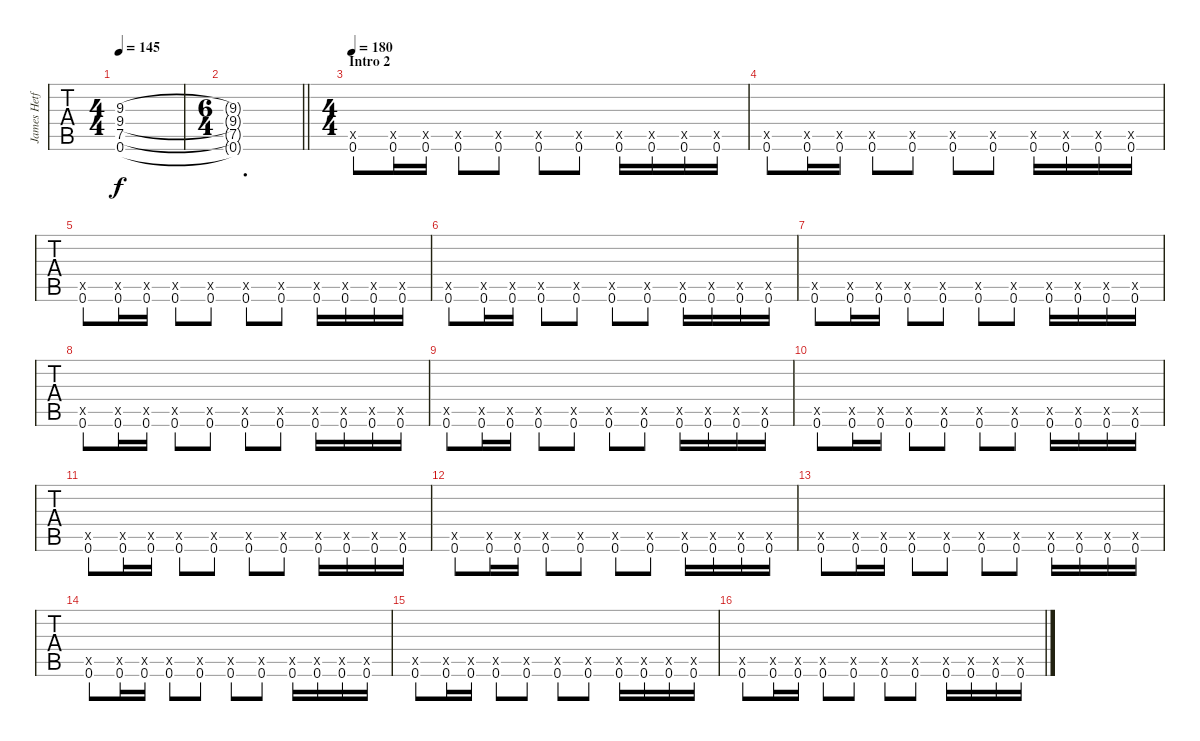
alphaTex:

\track ("James Hetfield" "James Hetf") {instrument distortionguitar}
\staff {tabs}
\tuning (E4 B3 G3 D3 A2 E2) {hide}
\ts (4 4)
\tempo 145
\clef g2
\ks c
(9.3{t} 9.4{t} 7.5{t} 0.6{t}).1{dy f} |
\ts (6 4)
\barLineRight lightlight
(9.3{t} 9.4{t} 7.5{t} 0.6{t}).1{d} |
\ts (4 4)
\section ("" "Intro 2")
\tempo 180
(0.5{x} 0.6).8 (0.5{x} 0.6).16 (0.5{x} 0.6).16 (0.5{x} 0.6).8 (0.5{x} 0.6).8 (0.5{x} 0.6).8 (0.5{x} 0.6).8 (0.5{x} 0.6).16 (0.5{x} 0.6).16 (0.5{x} 0.6).16 (0.5{x} 0.6).16 |
(0.5{x} 0.6).8 (0.5{x} 0.6).16 (0.5{x} 0.6).16 (0.5{x} 0.6).8 (0.5{x} 0.6).8 (0.5{x} 0.6).8 (0.5{x} 0.6).8 (0.5{x} 0.6).16 (0.5{x} 0.6).16 (0.5{x} 0.6).16 (0.5{x} 0.6).16 |
(0.5{x} 0.6).8 (0.5{x} 0.6).16 (0.5{x} 0.6).16 (0.5{x} 0.6).8 (0.5{x} 0.6).8 (0.5{x} 0.6).8 (0.5{x} 0.6).8 (0.5{x} 0.6).16 (0.5{x} 0.6).16 (0.5{x} 0.6).16 (0.5{x} 0.6).16 |
(0.5{x} 0.6).8 (0.5{x} 0.6).16 (0.5{x} 0.6).16 (0.5{x} 0.6).8 (0.5{x} 0.6).8 (0.5{x} 0.6).8 (0.5{x} 0.6).8 (0.5{x} 0.6).16 (0.5{x} 0.6).16 (0.5{x} 0.6).16 (0.5{x} 0.6).16 |
(0.5{x} 0.6).8 (0.5{x} 0.6).16 (0.5{x} 0.6).16 (0.5{x} 0.6).8 (0.5{x} 0.6).8 (0.5{x} 0.6).8 (0.5{x} 0.6).8 (0.5{x} 0.6).16 (0.5{x} 0.6).16 (0.5{x} 0.6).16 (0.5{x} 0.6).16 |
(0.5{x} 0.6).8 (0.5{x} 0.6).16 (0.5{x} 0.6).16 (0.5{x} 0.6).8 (0.5{x} 0.6).8 (0.5{x} 0.6).8 (0.5{x} 0.6).8 (0.5{x} 0.6).16 (0.5{x} 0.6).16 (0.5{x} 0.6).16 (0.5{x} 0.6).16 |
(0.5{x} 0.6).8 (0.5{x} 0.6).16 (0.5{x} 0.6).16 (0.5{x} 0.6).8 (0.5{x} 0.6).8 (0.5{x} 0.6).8 (0.5{x} 0.6).8 (0.5{x} 0.6).16 (0.5{x} 0.6).16 (0.5{x} 0.6).16 (0.5{x} 0.6).16 |
(0.5{x} 0.6).8 (0.5{x} 0.6).16 (0.5{x} 0.6).16 (0.5{x} 0.6).8 (0.5{x} 0.6).8 (0.5{x} 0.6).8 (0.5{x} 0.6).8 (0.5{x} 0.6).16 (0.5{x} 0.6).16 (0.5{x} 0.6).16 (0.5{x} 0.6).16 |
(0.5{x} 0.6).8 (0.5{x} 0.6).16 (0.5{x} 0.6).16 (0.5{x} 0.6).8 (0.5{x} 0.6).8 (0.5{x} 0.6).8 (0.5{x} 0.6).8 (0.5{x} 0.6).16 (0.5{x} 0.6).16 (0.5{x} 0.6).16 (0.5{x} 0.6).16 |
(0.5{x} 0.6).8 (0.5{x} 0.6).16 (0.5{x} 0.6).16 (0.5{x} 0.6).8 (0.5{x} 0.6).8 (0.5{x} 0.6).8 (0.5{x} 0.6).8 (0.5{x} 0.6).16 (0.5{x} 0.6).16 (0.5{x} 0.6).16 (0.5{x} 0.6).16 |
(0.5{x} 0.6).8 (0.5{x} 0.6).16 (0.5{x} 0.6).16 (0.5{x} 0.6).8 (0.5{x} 0.6).8 (0.5{x} 0.6).8 (0.5{x} 0.6).8 (0.5{x} 0.6).16 (0.5{x} 0.6).16 (0.5{x} 0.6).16 (0.5{x} 0.6).16 |
(0.5{x} 0.6).8 (0.5{x} 0.6).16 (0.5{x} 0.6).16 (0.5{x} 0.6).8 (0.5{x} 0.6).8 (0.5{x} 0.6).8 (0.5{x} 0.6).8 (0.5{x} 0.6).16 (0.5{x} 0.6).16 (0.5{x} 0.6).16 (0.5{x} 0.6).16 |
(0.5{x} 0.6).8 (0.5{x} 0.6).16 (0.5{x} 0.6).16 (0.5{x} 0.6).8 (0.5{x} 0.6).8 (0.5{x} 0.6).8 (0.5{x} 0.6).8 (0.5{x} 0.6).16 (0.5{x} 0.6).16 (0.5{x} 0.6).16 (0.5{x} 0.6).16 |
(0.5{x} 0.6).8 (0.5{x} 0.6).16 (0.5{x} 0.6).16 (0.5{x} 0.6).8 (0.5{x} 0.6).8 (0.5{x} 0.6).8 (0.5{x} 0.6).8 (0.5{x} 0.6).16 (0.5{x} 0.6).16 (0.5{x} 0.6).16 (0.5{x} 0.6).16
